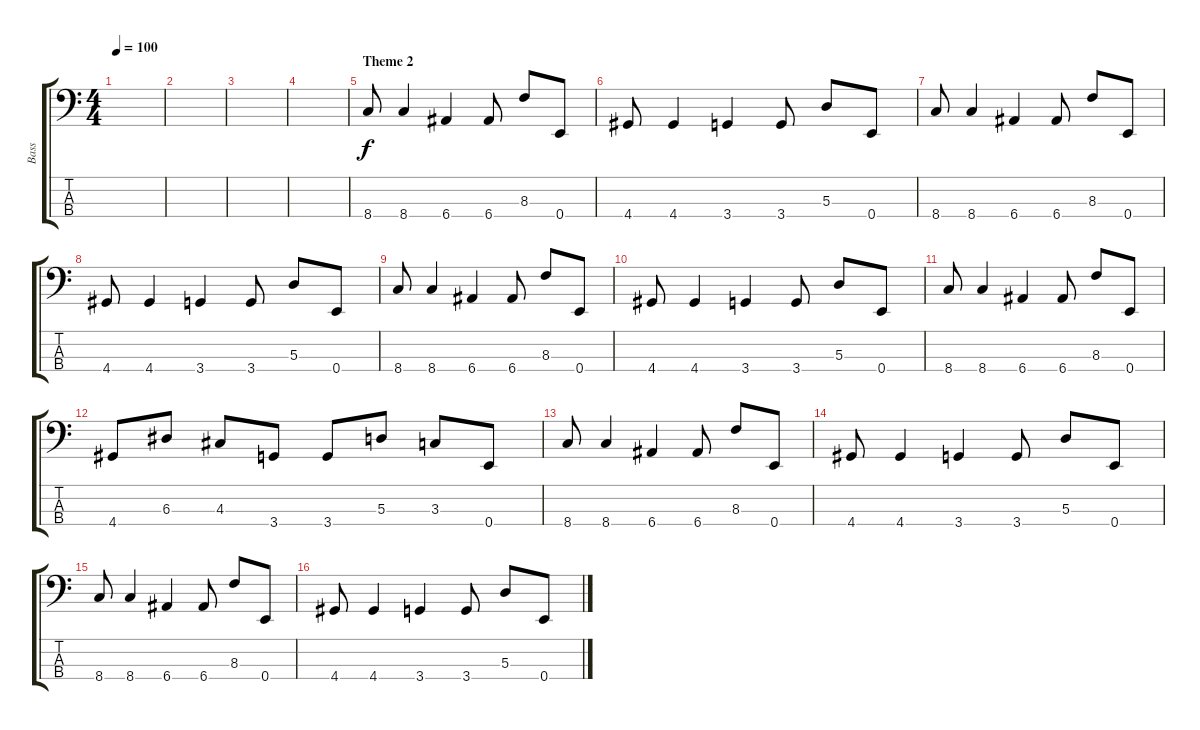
\track ("Bass" "Bass") {instrument electricbassfinger}
\staff {score tabs}
\tuning (G2 D2 A1 E1) {hide}
\ts (4 4)
\tempo 100
\clef f4
\ks c
|
|
|
|
\section ("" "Theme 2")
8.4.8 8.4.4 6.4.4 6.4.8 8.3.8 0.4.8 |
4.4.8 4.4.4 3.4.4 3.4.8 5.3.8 0.4.8 |
8.4.8 8.4.4 6.4.4 6.4.8 8.3.8 0.4.8 |
4.4.8 4.4.4 3.4.4 3.4.8 5.3.8 0.4.8 |
8.4.8 8.4.4 6.4.4 6.4.8 8.3.8 0.4.8 |
4.4.8 4.4.4 3.4.4 3.4.8 5.3.8 0.4.8 |
8.4.8 8.4.4 6.4.4 6.4.8 8.3.8 0.4.8 |
4.4.8 6.3.8 4.3.8 3.4.8 3.4.8 5.3.8 3.3.8 0.4.8 |
8.4.8 8.4.4 6.4.4 6.4.8 8.3.8 0.4.8 |
4.4.8 4.4.4 3.4.4 3.4.8 5.3.8 0.4.8 |
8.4.8 8.4.4 6.4.4 6.4.8 8.3.8 0.4.8 |
4.4.8 4.4.4 3.4.4 3.4.8 5.3.8 0.4.8
